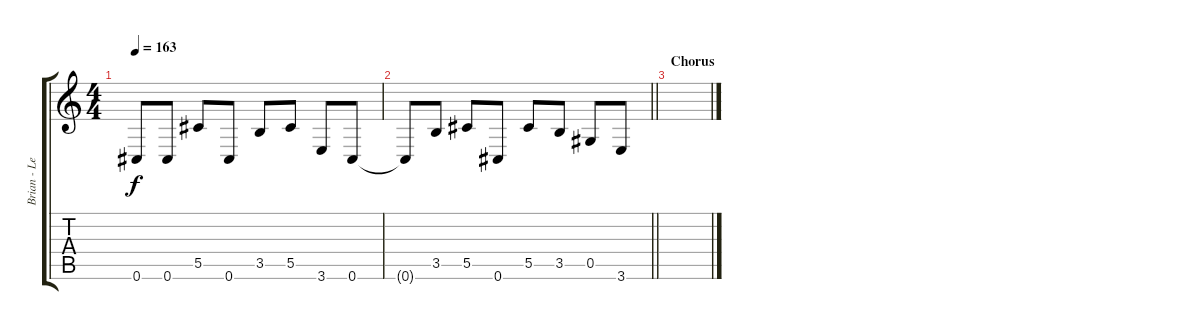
\track ("Brian - Lead Gtr (1/2 Step Down Drop C#)" "Brian - Le") {instrument acousticguitarsteel}
\staff {score tabs}
\tuning (Eb4 Bb3 Gb3 Db3 Ab2 Db2) {hide}
\ts (4 4)
\tempo 163
\clef g2
\ks c
0.6.8{dy f} 0.6.8 5.5.8 0.6.8 3.5.8 5.5.8 3.6.8 0.6.8 |
\barLineRight lightlight
0.6{t}.8 3.5.8 5.5.8 0.6.8 5.5.8 3.5.8 0.5.8 3.6.8 |
\section ("" "Chorus")
